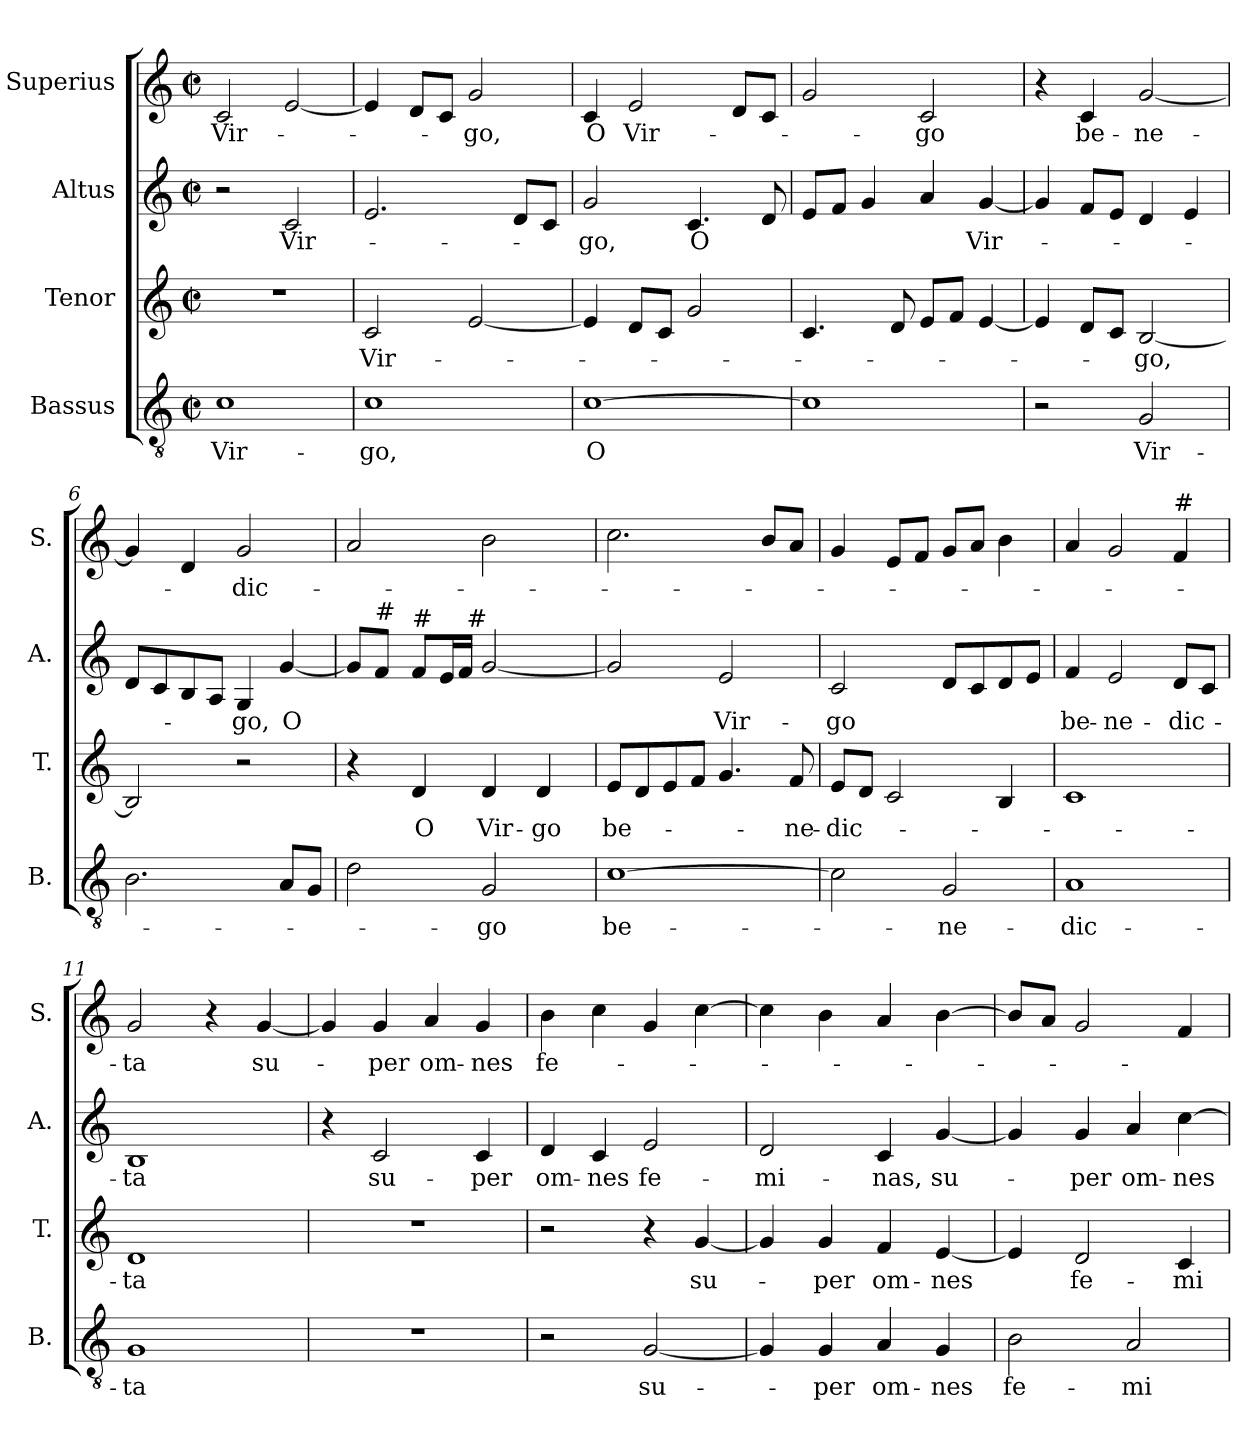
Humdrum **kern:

**kern	**text	**kern	**text	**kern	**text	**kern	**text
*part4	*part4	*part3	*part3	*part2	*part2	*part1	*part1
*staff4	*staff4	*staff3	*staff3	*staff2	*staff2	*staff1	*staff1
*I"Bassus	*	*I"Tenor	*	*I"Altus	*	*I"Superius	*
*I'B.	*	*I'T.	*	*I'A.	*	*I'S.	*
!!LO:PB:g=z
*stria5	*	*stria5	*	*stria5	*	*stria5	*
*clefGv2	*	*clefG2	*	*clefG2	*	*clefG2	*
*M2/2	*	*M2/2	*	*M2/2	*	*M2/2	*
*met(c|)	*	*met(c|)	*	*met(c|)	*	*met(c|)	*
=1	=1	=1	=1	=1	=1	=1	=1
!	!LO:LY:b:cj	!	!	!	!	!	!LO:LY:b
1c	Vir-	1r	.	2r	.	2c/	Vir-
!	!	!	!	!	!LO:LY:b	!	!
.	.	.	.	2c/	Vir-	[<2e/	.
=2	=2	=2	=2	=2	=2	=2	=2
!	!LO:LY:b:cj	!	!LO:LY:b	!	!	!	!
1c	-go,	2c/	Vir-	2.e/	.	4e/]	.
.	.	.	.	.	.	8d/L	.
.	.	.	.	.	.	8c/J	.
!	!	!	!	!	!	!	!LO:LY:b:cj
.	.	[<2e/	.	.	.	2g/	-go,
.	.	.	.	8d/L	.	.	.
.	.	.	.	8c/J	.	.	.
=3	=3	=3	=3	=3	=3	=3	=3
!	!LO:LY:b:cj	!	!	!	!LO:LY:b:cj	!	!LO:LY:b:cj
[>1c	O	4e/]	.	2g/	-go,	4c/	O
!	!	!	!	!	!	!	!LO:LY:b
.	.	8d/L	.	.	.	2e/	Vir-
.	.	8c/J	.	.	.	.	.
!	!	!	!	!	!LO:LY:b:cj	!	!
.	.	2g/	.	4.c/	O	.	.
.	.	.	.	.	.	8d/L	.
.	.	.	.	8d/	.	8c/J	.
=4	=4	=4	=4	=4	=4	=4	=4
1c]	.	4.c/	.	8e/L	.	2g/	.
.	.	.	.	8f/J	.	.	.
.	.	.	.	4g/	.	.	.
.	.	8d/	.	.	.	.	.
!	!	!	!	!	!	!	!LO:LY:b:cj
.	.	8e/L	.	4a/	.	2c/	-go
.	.	8f/J	.	.	.	.	.
!	!	!	!	!	!LO:LY:b	!	!
.	.	[<4e/	.	[<4g/	Vir-	.	.
=5	=5	=5	=5	=5	=5	=5	=5
2r	.	4e/]	.	4g/]	.	4r	.
!	!	!	!	!	!	!	!LO:LY:b:cj
.	.	8d/L	.	8f/L	.	4c/	be-
.	.	8c/J	.	8e/J	.	.	.
!	!LO:LY:b	!	!LO:LY:b	!	!	!	!LO:LY:b:cj
2G/	Vir-	[<2B/	-go,	4d/	.	[<2g/	-ne-
.	.	.	.	4e/	.	.	.
=6	=6	=6	=6	=6	=6	=6	=6
2.B\	.	2B/]	.	8d/L	.	4g/]	.
.	.	.	.	8c/	.	.	.
.	.	.	.	8B/	.	4d/	.
.	.	.	.	8A/J	.	.	.
!	!	!	!	!	!LO:LY:b:cj	!	!LO:LY:b
.	.	2r	.	4G/	-go,	2g/	-dic-
!	!	!	!	!	!LO:LY:b:cj	!	!
8A/L	.	.	.	[>4g/	O	.	.
8G/J	.	.	.	.	.	.	.
!!LO:LB:g=z
=7	=7	=7	=7	=7	=7	=7	=7
*	*	*	*	*^	*	*^	*
2d\	.	4r	.	8g/L]	4ryy	.	2a/	8.ryy	.
!	!	!	!	!LO:TX:a:t=#	!	!	!	!	!
.	.	.	.	8f/J	.	.	.	.	.
.	.	.	.	.	.	.	.	2ryy	.
!	!	!	!	!LO:TX:a:t=#	!	!	!	!	!
!	!	!	!LO:LY:b:cj	!	!	!	!	!	!
.	.	4d/	O	8f/L	8ryy	.	.	.	.
.	.	.	.	16e/	16ryy	.	.	.	.
.	.	.	.	16f/J	64ryy	.	.	.	.
!	!	!	!	!	!LO:TX:a:t=#	!	!	!	!
.	.	.	.	.	2ryy	.	.	.	.
!	!LO:LY:b:cj	!	!LO:LY:b	!	!	!	!	!	!
2G/	-go	4d/	Vir-	[<2g/	.	.	2b\	.	.
.	.	.	.	.	.	.	.	4ryy	.
!	!	!	!LO:LY:b:rj	!	!	!	!	!	!
.	.	4d/	-go	.	.	.	.	.	.
.	.	.	.	.	.	.	.	16ryy	.
.	.	.	.	.	32.ryy	.	.	.	.
=8	=8	=8	=8	=8	=8	=8	=8	=8	=8
!	!LO:LY:b:cj	!	!LO:LY:b:cj	!	!	!	!	!	!
*	*	*	*	*v	*v	*	*	*	*
*	*	*	*	*	*	*v	*v	*
[>1c	be-	8e/L	be-	2g/]	.	2.cc\	.
.	.	8d/	.	.	.	.	.
.	.	8e/	.	.	.	.	.
.	.	8f/J	.	.	.	.	.
!	!	!	!	!	!LO:LY:b:cj	!	!
.	.	4.g/	.	2e/	Vir-	.	.
.	.	.	.	.	.	8b/L	.
!	!	!	!LO:LY:b:cj	!	!	!	!
.	.	8f/	-ne-	.	.	8a/J	.
=9	=9	=9	=9	=9	=9	=9	=9
!	!	!	!LO:LY:b	!	!LO:LY:b:cj	!	!
2c\]	.	8e/L	-dic-	2c/	-go	4g/	.
.	.	8d/J	.	.	.	.	.
.	.	2c/	.	.	.	8e/L	.
.	.	.	.	.	.	8f/J	.
!	!LO:LY:b:cj	!	!	!	!	!	!
2G/	-ne-	.	.	8d/L	.	8g/L	.
.	.	.	.	8c/	.	8a/J	.
.	.	4B/	.	8d/	.	4b\	.
.	.	.	.	8e/J	.	.	.
=10	=10	=10	=10	=10	=10	=10	=10
!	!LO:LY:b:cj	!	!	!	!LO:LY:b	!	!
1A	-dic-	1c	.	4f/	be-	4a/	.
!	!	!	!	!	!LO:LY:b:rj	!	!
.	.	.	.	2e/	-ne-	2g/	.
!	!	!	!	!	!	!LO:TX:a:t=#	!
!	!	!	!	!	!LO:LY:b	!	!
.	.	.	.	8d/L	-dic-	4f/	.
.	.	.	.	8c/J	.	.	.
=11	=11	=11	=11	=11	=11	=11	=11
!	!LO:LY:b:cj	!	!LO:LY:b:cj	!	!LO:LY:b:cj	!	!LO:LY:b:cj
1G	-ta	1d	-ta	1B	-ta	2g/	-ta
.	.	.	.	.	.	4r	.
!	!	!	!	!	!	!	!LO:LY:b:cj
.	.	.	.	.	.	[<4g/	su-
=12	=12	=12	=12	=12	=12	=12	=12
1r	.	1r	.	4r	.	4g/]	.
!	!	!	!	!	!LO:LY:b:cj	!	!LO:LY:b:cj
.	.	.	.	2c/	su-	4g/	-per
!	!	!	!	!	!	!	!LO:LY:b
.	.	.	.	.	.	4a/	om-
!	!	!	!	!	!LO:LY:b:cj	!	!LO:LY:b:rj
.	.	.	.	4c/	-per	4g/	-nes
=13	=13	=13	=13	=13	=13	=13	=13
!	!	!	!	!	!LO:LY:b	!	!LO:LY:b:cj
2r	.	2r	.	4d/	om-	4b\	fe-
!	!	!	!	!	!LO:LY:b:rj	!	!
.	.	.	.	4c/	-nes	4cc\	.
!	!LO:LY:b:cj	!	!	!	!LO:LY:b:cj	!	!
[>2G/	su-	4r	.	2e/	fe-	4g/	.
!	!	!	!LO:LY:b	!	!	!	!
.	.	[>4g/	su-	.	.	[<4cc\	.
!!LO:PB:g=z
=14	=14	=14	=14	=14	=14	=14	=14
!	!	!	!	!	!LO:LY:b:cj	!	!
*^	*	*^	*	*	*	*^	*
4G/]	64ryy	.	4g/]	64ryy	.	2d/	-mi-	4cc\]	4ryy	.
.	2ryy	.	.	2ryy	.	.	.	.	.	.
!	!	!LO:LY:b:cj	!	!	!LO:LY:b:cj	!	!	!	!	!
4G/	.	-per	4g/	.	-per	.	.	4b\	64ryy	.
.	.	.	.	.	.	.	.	.	2ryy	.
!	!	!LO:LY:b	!	!	!LO:LY:b:cj	!	!LO:LY:b:cj	!	!	!
4A/	.	om-	4f/	.	om-	4c/	-nas,	4a/	.	.
.	4ryy	.	.	4ryy	.	.	.	.	.	.
!	!	!LO:LY:b:rj	!	!	!LO:LY:b	!	!LO:LY:b:cj	!	!	!
4G/	.	-nes	[<4e/	.	-nes	[<4g/	su-	[>4b\	.	.
.	8...ryy	.	.	8...ryy	.	.	.	.	8...ryy	.
=15	=15	=15	=15	=15	=15	=15	=15	=15	=15	=15
!	!	!LO:LY:b:cj	!	!	!	!	!	!	!	!
*v	*v	*	*	*	*	*	*	*v	*v	*
*	*	*v	*v	*	*	*	*	*
2B\	fe-	4e/]	.	4g/]	.	8b/L]	.
.	.	.	.	.	.	8a/J	.
!	!	!	!LO:LY:b:cj	!	!LO:LY:b:cj	!	!
.	.	2d/	fe-	4g/	-per	2g/	.
!	!LO:LY:b:cj	!	!	!	!LO:LY:b:cj	!	!
2A/	-mi-	.	.	4a/	om-	.	.
!	!	!	!LO:LY:b:cj	!	!LO:LY:b	!	!
.	.	4c/	-mi-	[>4cc\	-nes	4f/	.
=	=	=	=	=	=	=	=
*-	*-	*-	*-	*-	*-	*-	*-
